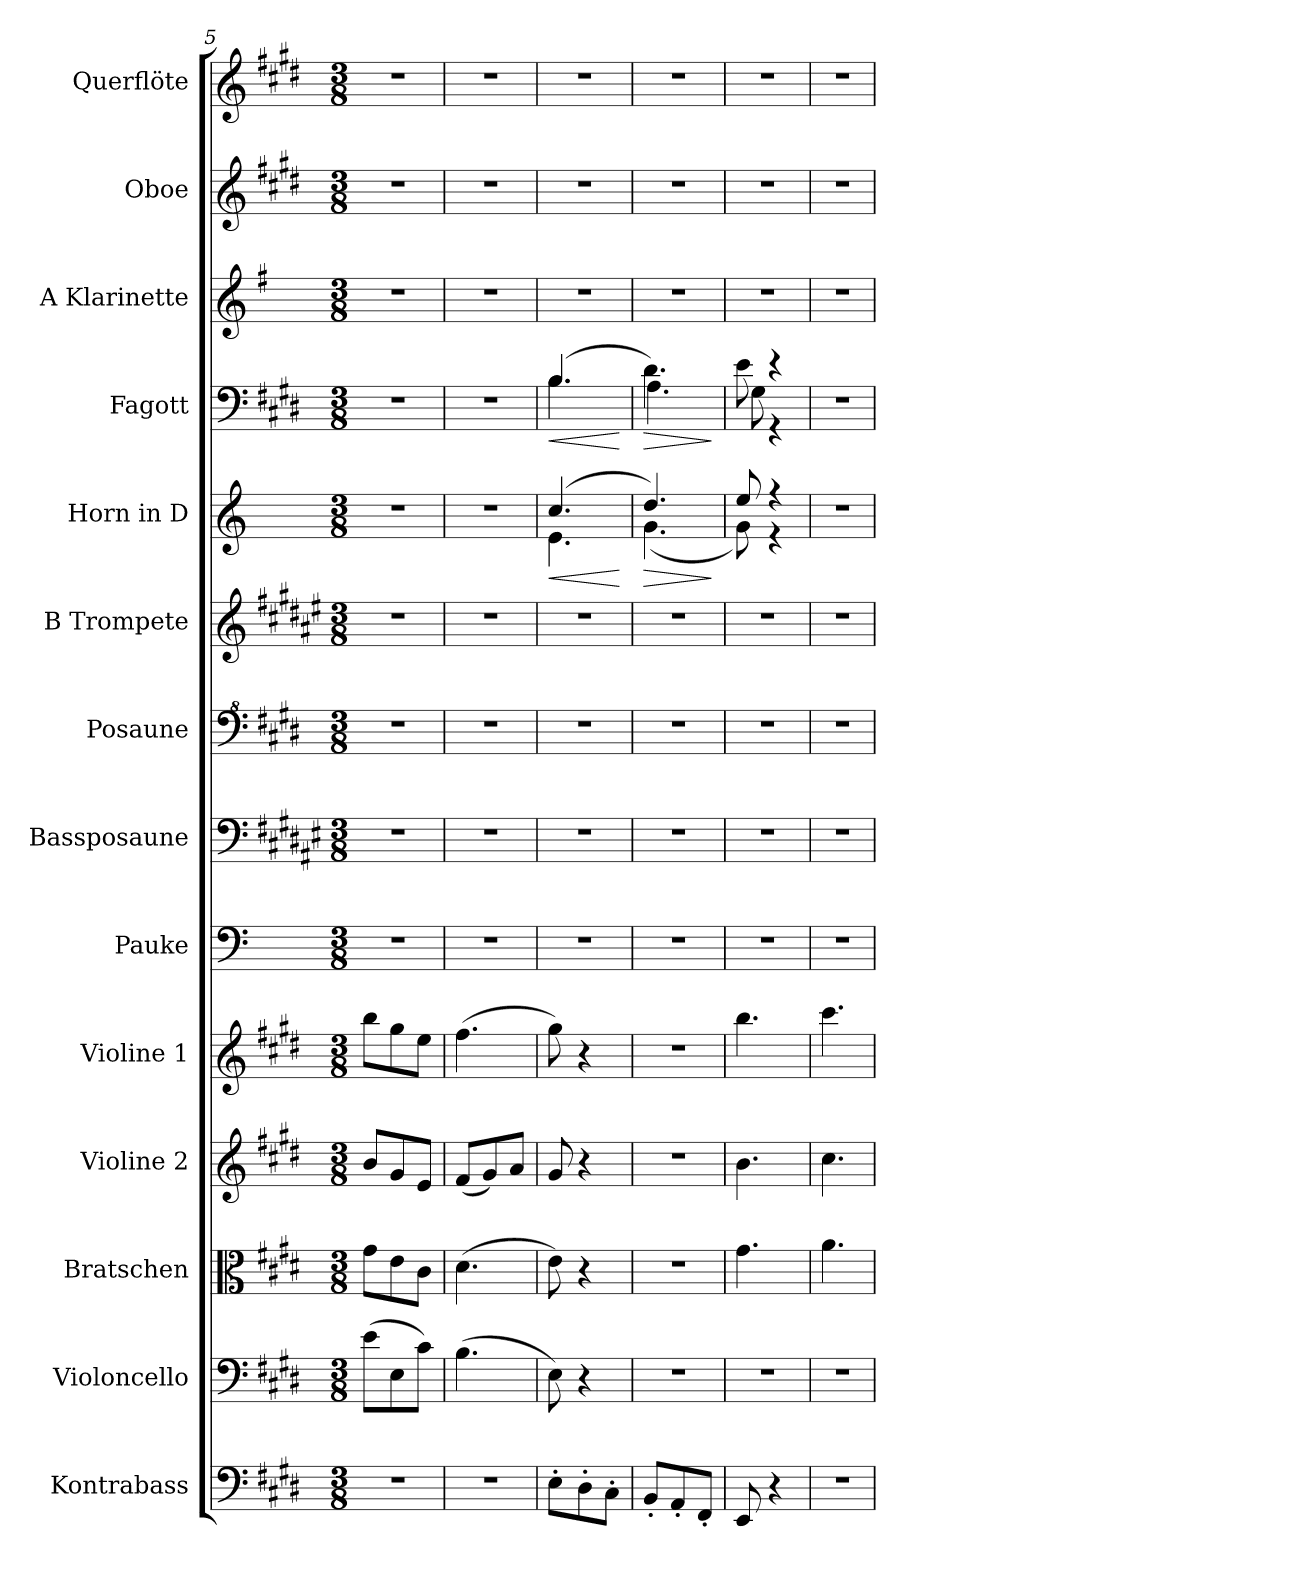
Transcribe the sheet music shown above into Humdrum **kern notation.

**kern	**kern	**kern	**kern	**kern	**kern	**kern	**kern	**kern	**kern	**dynam	**kern	**dynam	**kern	**kern	**kern
*part14	*part13	*part12	*part11	*part10	*part9	*part8	*part7	*part6	*part5	*part5	*part4	*part4	*part3	*part2	*part1
*staff14	*staff13	*staff12	*staff11	*staff10	*staff9	*staff8	*staff7	*staff6	*staff5	*staff5	*staff4	*staff4	*staff3	*staff2	*staff1
*I"Kontrabass	*I"Violoncello	*I"Bratschen	*I"Violine 2	*I"Violine 1	*I"Pauke	*I"Bassposaune	*I"Posaune	*I"B Trompete	*I"Horn in D	*	*I"Fagott	*	*I"A Klarinette	*I"Oboe	*I"Querflöte
*	*	*I'Bra	*	*I'Viol I.	*I'Pauke.	*I'BassP	*I'Posau	*I'B Trom	*	*	*I'Fag	*	*I'A Kla	*I'Oboe .	*I'QFl
*clefF4	*clefF4	*clefC3	*clefG2	*clefG2	*clefF4	*clefF4	*clefF^4	*clefG2	*clefG2	*	*clefF4	*	*clefG2	*clefG2	*clefG2
*ITrd7c12	*	*	*	*	*ITrd-2c-4	*ITrd1c2	*	*ITrd1c2	*ITrd-2c-4	*	*	*	*ITrd2c3	*	*
*k[f#c#g#d#]	*k[f#c#g#d#]	*k[f#c#g#d#]	*k[f#c#g#d#]	*k[f#c#g#d#]	*k[f#c#g#d#]	*k[f#c#g#d#]	*k[f#c#g#d#]	*k[f#c#g#d#]	*k[f#c#g#d#]	*	*k[f#c#g#d#]	*	*k[f#c#g#d#]	*k[f#c#g#d#]	*k[f#c#g#d#]
*M3/8	*M3/8	*M3/8	*M3/8	*M3/8	*M3/8	*M3/8	*M3/8	*M3/8	*M3/8	*	*M3/8	*	*M3/8	*M3/8	*M3/8
=5	=5	=5	=5	=5	=5	=5	=5	=5	=5	=5	=5	=5	=5	=5	=5
4.r	(>8e\L	8g#\L	8b/L	8bb\L	4.r	4.r	4.r	4.r	4.r	.	4.r	.	4.r	4.r	4.r
.	8E\	8e\	8g#/	8gg#\	.	.	.	.	.	.	.	.	.	.	.
.	8c#\J)	8c#\J	8e/J	8ee\J	.	.	.	.	.	.	.	.	.	.	.
=6	=6	=6	=6	=6	=6	=6	=6	=6	=6	=6	=6	=6	=6	=6	=6
4.r	(>4.B\	(>4.d#\	(<8f#/L	(>4.ff#\	4.r	4.r	4.r	4.r	4.r	.	4.r	.	4.r	4.r	4.r
.	.	.	8g#/)	.	.	.	.	.	.	.	.	.	.	.	.
.	.	.	8a/J	.	.	.	.	.	.	.	.	.	.	.	.
=7	=7	=7	=7	=7	=7	=7	=7	=7	=7	=7	=7	=7	=7	=7	=7
!	!	!	!	!	!	!	!	!	!	!LO:HP:b	!	!LO:HP:b	!	!	!
*	*	*	*	*	*	*	*	*	*^	*	*^	*	*	*	*
8EE'\L	8E\)	8e\)	8g#/	8gg#\)	4.r	4.r	4.r	4.r	(>4.ee/	4.g#\	<	(>4.B/	4.B\	<	4.r	4.r	4.r
8DD#'\	4r	4r	4r	4r	.	.	.	.	.	.	.	.	.	.	.	.	.
8CC#'\J	.	.	.	.	.	.	.	.	.	.	.	.	.	.	.	.	.
*	*	*	*	*	*	*	*	*	*v	*v	*	*	*	*	*	*	*
*	*	*	*	*	*	*	*	*	*	*	*v	*v	*	*	*	*
.	.	.	.	.	.	.	.	.	.	[	.	[	.	.	.
=8	=8	=8	=8	=8	=8	=8	=8	=8	=8	=8	=8	=8	=8	=8	=8
!	!	!	!	!	!	!	!	!	!	!LO:HP:b	!	!LO:HP:b	!	!	!
*	*	*	*	*	*	*	*	*	*^	*	*^	*	*	*	*
8BBB'/L	4.r	4.r	4.r	4.r	4.r	4.r	4.r	4.r	4.ff#/)	(<4.b\	>	4.d#\)	4.A\	>	4.r	4.r	4.r
8AAA'/	.	.	.	.	.	.	.	.	.	.	.	.	.	.	.	.	.
8FFF#'/J	.	.	.	.	.	.	.	.	.	.	.	.	.	.	.	.	.
*	*	*	*	*	*	*	*	*	*v	*v	*	*	*	*	*	*	*
*	*	*	*	*	*	*	*	*	*	*	*v	*v	*	*	*	*
.	.	.	.	.	.	.	.	.	.	]	.	]	.	.	.
=9	=9	=9	=9	=9	=9	=9	=9	=9	=9	=9	=9	=9	=9	=9	=9
*	*	*	*	*	*	*	*	*	*^	*	*^	*	*	*	*
8EEE/	4.r	4.g#\	4.b\	4.bb\	4.r	4.r	4.r	4.r	8gg#/	8b\)	.	8e\	8G#\	.	4.r	4.r	4.r
4r	.	.	.	.	.	.	.	.	4r	4r	.	4r	4r	.	.	.	.
*	*	*	*	*	*	*	*	*	*v	*v	*	*	*	*	*	*	*
*	*	*	*	*	*	*	*	*	*	*	*v	*v	*	*	*	*
=10	=10	=10	=10	=10	=10	=10	=10	=10	=10	=10	=10	=10	=10	=10	=10
4.r	4.r	4.a\	4.cc#\	4.ccc#\	4.r	4.r	4.r	4.r	4.r	.	4.r	.	4.r	4.r	4.r
=	=	=	=	=	=	=	=	=	=	=	=	=	=	=	=
*-	*-	*-	*-	*-	*-	*-	*-	*-	*-	*-	*-	*-	*-	*-	*-
